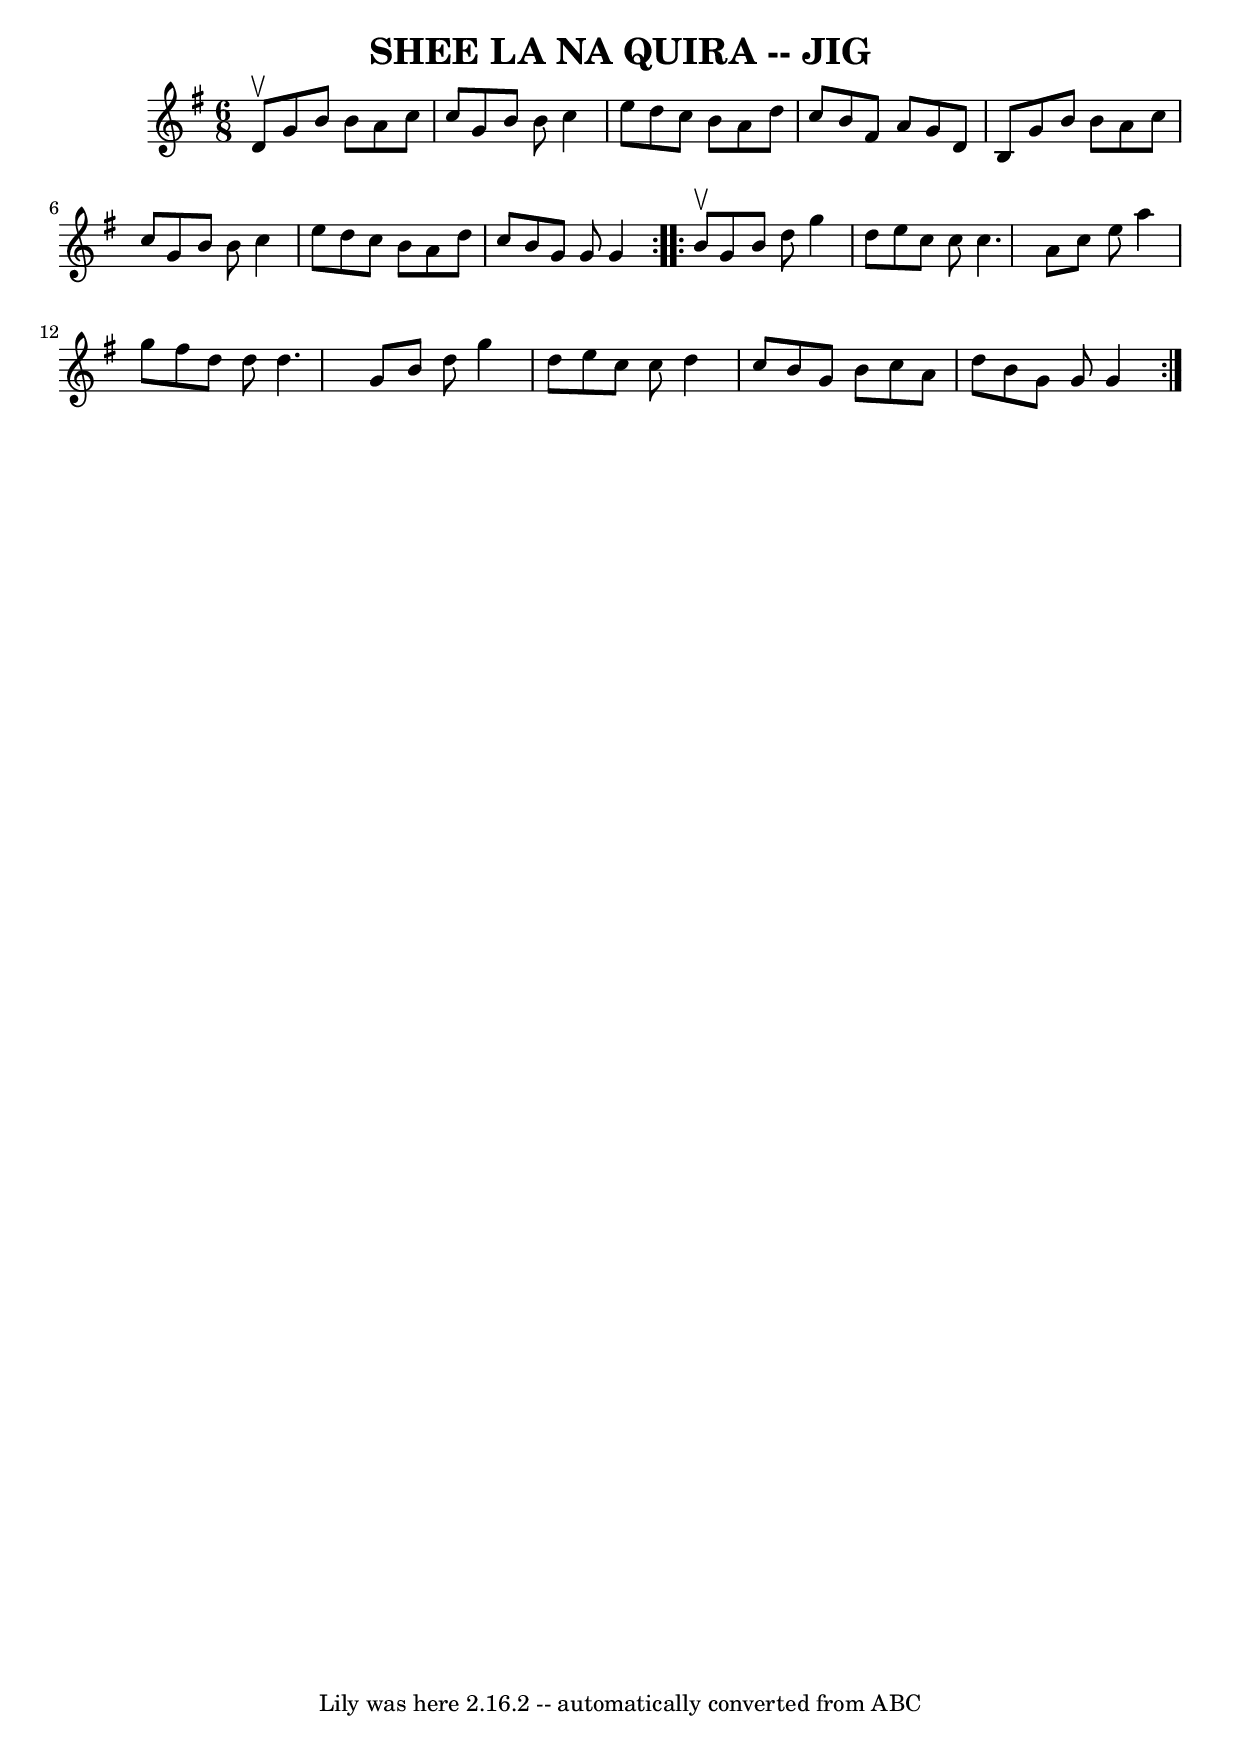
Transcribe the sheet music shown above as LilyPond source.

\version "2.7.40"
\include "Mammoth.ily"
\header {
	book = "Ryan's Mammoth Collection of Fiddle Tunes"
	crossRefNumber = "1"
	footnotes = ""
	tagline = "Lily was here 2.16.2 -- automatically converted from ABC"
	title = "SHEE LA NA QUIRA -- JIG"
}
voicedefault =  {
\set Score.defaultBarType = "empty"

\repeat volta 2 {
\time 6/8 \key g \major d'8^\upbow       |
 g'8 b'8 b'8 a'8 
 c''8 c''8    |
 g'8 b'8 b'8 c''4 e''8    |
   
d''8 c''8 b'8 a'8 d''8 c''8    |
 b'8 fis'8 a'8    
g'8 d'8 b8    |
     |
 g'8 b'8 b'8 a'8 c''8    
c''8    |
 g'8 b'8 b'8 c''4 e''8    |
 d''8 c''8 
 b'8 a'8 d''8 c''8    |
 b'8 g'8 g'8 g'4    }     
\repeat volta 2 { b'8^\upbow       |
 g'8 b'8 d''8 g''4    
d''8    |
 e''8 c''8 c''8 c''4.    |
 a'8 c''8    
e''8 a''4 g''8    |
 fis''8 d''8 d''8 d''4.    |
  
   |
 g'8 b'8 d''8 g''4 d''8    |
 e''8 c''8    
c''8 d''4 c''8    |
 b'8 g'8 b'8 c''8 a'8 d''8    
|
 b'8 g'8 g'8 g'4    }   
}

\score{
    <<

	\context Staff="default"
	{
	    \voicedefault 
	}

    >>
	\layout {
	}
	\midi {}
}
